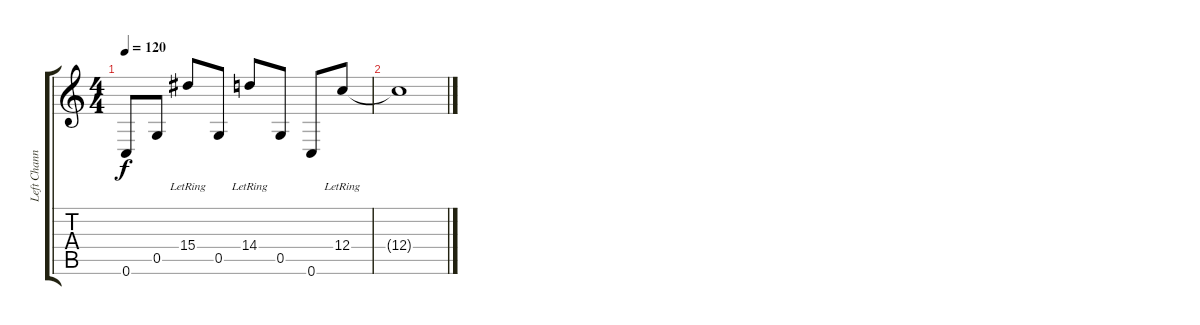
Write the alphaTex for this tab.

\track ("Left Channel" "Left Chann") {instrument electricguitarclean}
\staff {score tabs}
\tuning (D4 A3 F3 C3 G2 C2) {hide}
\ts (4 4)
\tempo 120
\clef g2
\ks c
0.6.8{dy f} 0.5.8 15.4{lr}.8 0.5.8 14.4{lr}.8 0.5.8 0.6.8 12.4{lr}.8 |
12.4{t}.1
